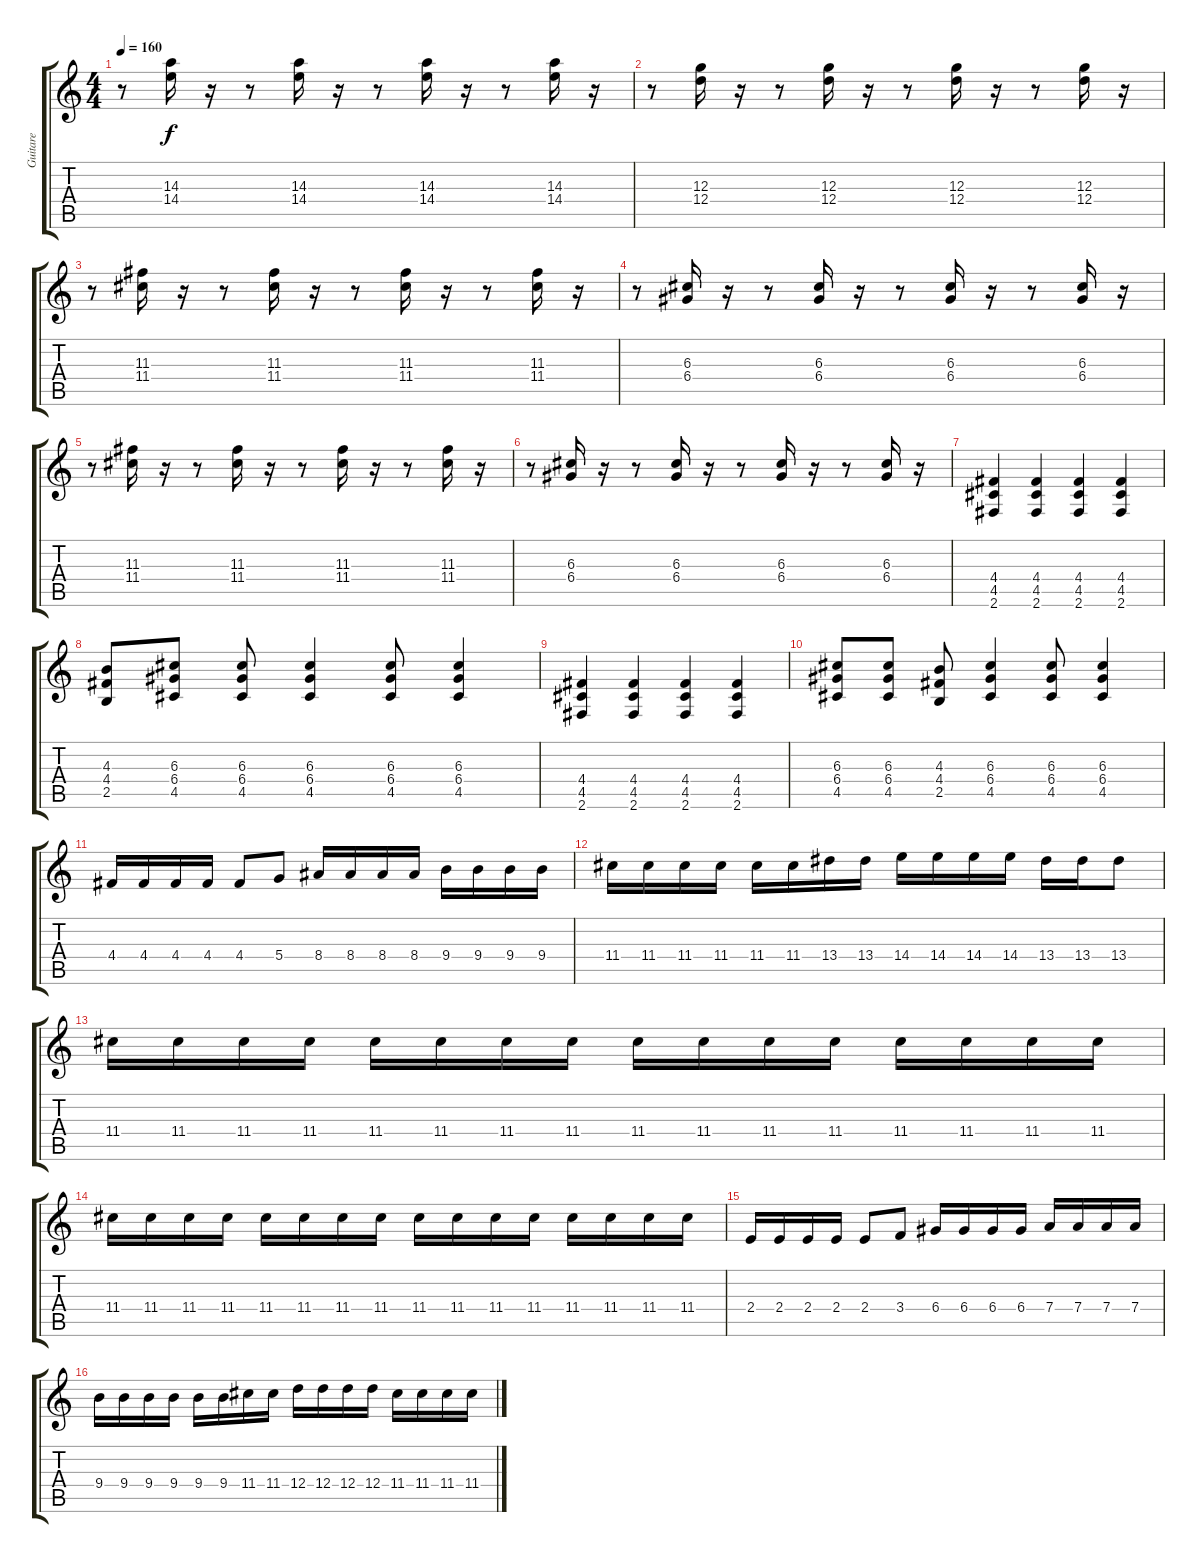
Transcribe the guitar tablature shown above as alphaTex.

\track ("Guitare" "Guitare") {instrument distortionguitar}
\staff {score tabs}
\tuning (E4 B3 G3 D3 A2 E2) {hide}
\ts (4 4)
\tempo 160
\clef g2
\ks c
r.8{dy f} (14.3 14.4).16 r.16 r.8 (14.3 14.4).16 r.16 r.8 (14.3 14.4).16 r.16 r.8 (14.3 14.4).16 r.16 |
r.8 (12.3 12.4).16 r.16 r.8 (12.3 12.4).16 r.16 r.8 (12.3 12.4).16 r.16 r.8 (12.3 12.4).16 r.16 |
r.8 (11.3 11.4).16 r.16 r.8 (11.3 11.4).16 r.16 r.8 (11.3 11.4).16 r.16 r.8 (11.3 11.4).16 r.16 |
r.8 (6.3 6.4).16 r.16 r.8 (6.3 6.4).16 r.16 r.8 (6.3 6.4).16 r.16 r.8 (6.3 6.4).16 r.16 |
r.8 (11.3 11.4).16 r.16 r.8 (11.3 11.4).16 r.16 r.8 (11.3 11.4).16 r.16 r.8 (11.3 11.4).16 r.16 |
r.8 (6.3 6.4).16 r.16 r.8 (6.3 6.4).16 r.16 r.8 (6.3 6.4).16 r.16 r.8 (6.3 6.4).16 r.16 |
(4.4 4.5 2.6).4 (4.4 4.5 2.6).4 (4.4 4.5 2.6).4 (4.4 4.5 2.6).4 |
(4.3 4.4 2.5).8 (6.3 6.4 4.5).8 (6.3 6.4 4.5).8 (6.3 6.4 4.5).4 (6.3 6.4 4.5).8 (6.3 6.4 4.5).4 |
(4.4 4.5 2.6).4 (4.4 4.5 2.6).4 (4.4 4.5 2.6).4 (4.4 4.5 2.6).4 |
(6.3 6.4 4.5).8 (6.3 6.4 4.5).8 (4.3 4.4 2.5).8 (6.3 6.4 4.5).4 (6.3 6.4 4.5).8 (6.3 6.4 4.5).4 |
4.4.16 4.4.16 4.4.16 4.4.16 4.4.8 5.4.8 8.4.16 8.4.16 8.4.16 8.4.16 9.4.16 9.4.16 9.4.16 9.4.16 |
11.4.16 11.4.16 11.4.16 11.4.16 11.4.16 11.4.16 13.4.16 13.4.16 14.4.16 14.4.16 14.4.16 14.4.16 13.4.16 13.4.16 13.4.8 |
11.4.16 11.4.16 11.4.16 11.4.16 11.4.16 11.4.16 11.4.16 11.4.16 11.4.16 11.4.16 11.4.16 11.4.16 11.4.16 11.4.16 11.4.16 11.4.16 |
11.4.16 11.4.16 11.4.16 11.4.16 11.4.16 11.4.16 11.4.16 11.4.16 11.4.16 11.4.16 11.4.16 11.4.16 11.4.16 11.4.16 11.4.16 11.4.16 |
2.4.16 2.4.16 2.4.16 2.4.16 2.4.8 3.4.8 6.4.16 6.4.16 6.4.16 6.4.16 7.4.16 7.4.16 7.4.16 7.4.16 |
9.4.16 9.4.16 9.4.16 9.4.16 9.4.16 9.4.16 11.4.16 11.4.16 12.4.16 12.4.16 12.4.16 12.4.16 11.4.16 11.4.16 11.4.16 11.4.16
